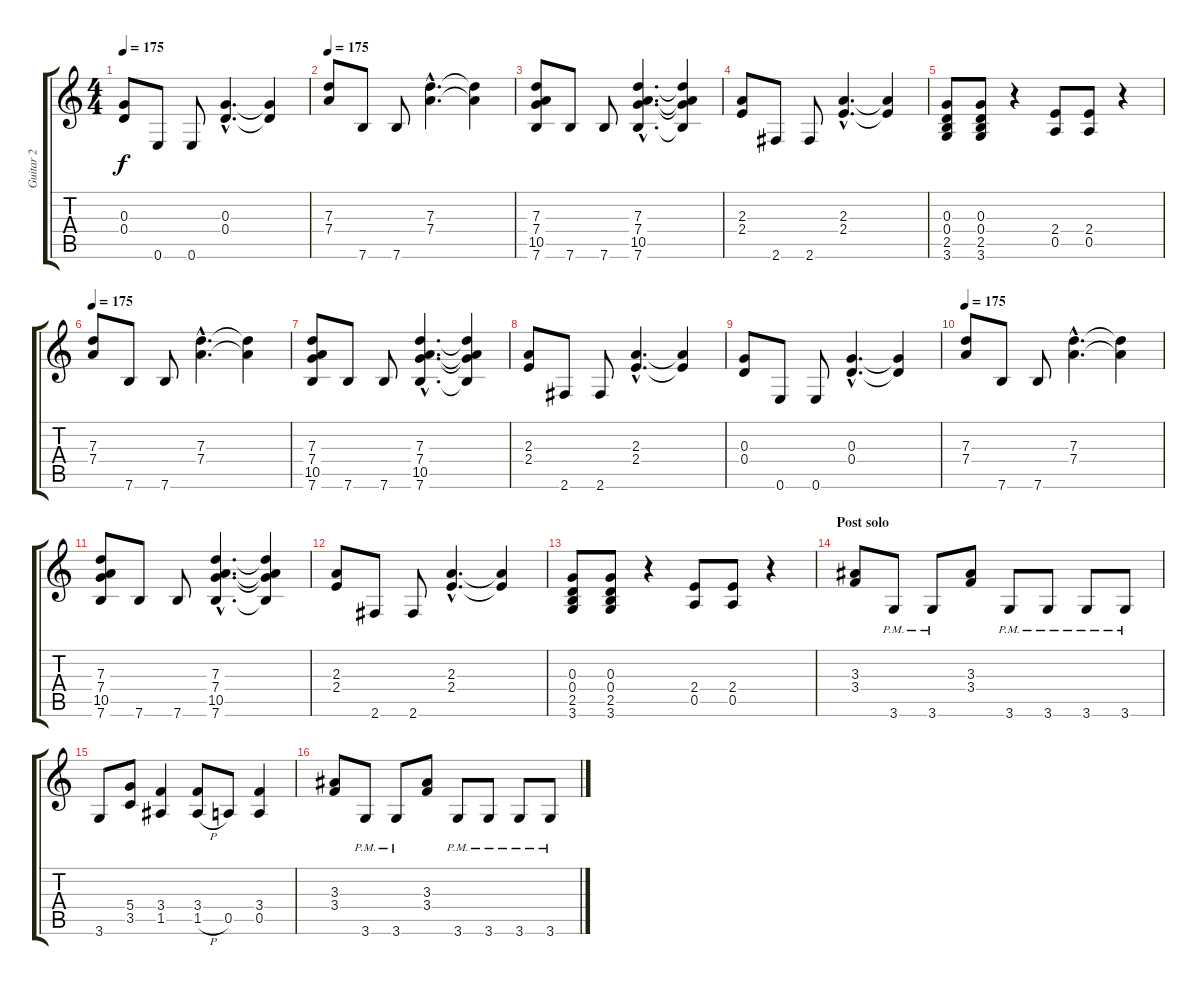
\track ("Guitar 2" "Guitar 2") {instrument distortionguitar}
\staff {score tabs}
\tuning (E4 B3 G3 D3 A2 E2) {hide}
\ts (4 4)
\tempo 175
\clef g2
\ks c
(0.3 0.4).8{dy f} 0.6.8 0.6.8 (0.3{hac} 0.4{hac}).4{d} (0.3{t} 0.4{t}).4 |
\tempo 175
(7.3 7.4).8 7.6.8 7.6.8 (7.3{hac} 7.4{hac}).4{d} (7.3{t} 7.4{t}).4 |
(7.3 7.4 10.5 7.6).8 7.6.8 7.6.8 (7.3{hac} 7.4{hac} 10.5{hac} 7.6{hac}).4{d} (7.3{t} 7.4{t} 10.5{t} 7.6{t}).4 |
(2.3 2.4).8 2.6.8 2.6.8 (2.3{hac} 2.4{hac}).4{d} (2.3{t} 2.4{t}).4 |
(0.3 0.4 2.5 3.6).8 (0.3 0.4 2.5 3.6).8 r.4 (2.4 0.5).8 (2.4 0.5).8 r.4 |
\tempo 175
(7.3 7.4).8 7.6.8 7.6.8 (7.3{hac} 7.4{hac}).4{d} (7.3{t} 7.4{t}).4 |
(7.3 7.4 10.5 7.6).8 7.6.8 7.6.8 (7.3{hac} 7.4{hac} 10.5{hac} 7.6{hac}).4{d} (7.3{t} 7.4{t} 10.5{t} 7.6{t}).4 |
(2.3 2.4).8 2.6.8 2.6.8 (2.3{hac} 2.4{hac}).4{d} (2.3{t} 2.4{t}).4 |
(0.3 0.4).8 0.6.8 0.6.8 (0.3{hac} 0.4{hac}).4{d} (0.3{t} 0.4{t}).4 |
\tempo 175
(7.3 7.4).8 7.6.8 7.6.8 (7.3{hac} 7.4{hac}).4{d} (7.3{t} 7.4{t}).4 |
(7.3 7.4 10.5 7.6).8 7.6.8 7.6.8 (7.3{hac} 7.4{hac} 10.5{hac} 7.6{hac}).4{d} (7.3{t} 7.4{t} 10.5{t} 7.6{t}).4 |
(2.3 2.4).8 2.6.8 2.6.8 (2.3{hac} 2.4{hac}).4{d} (2.3{t} 2.4{t}).4 |
(0.3 0.4 2.5 3.6).8 (0.3 0.4 2.5 3.6).8 r.4 (2.4 0.5).8 (2.4 0.5).8 r.4 |
\section ("" "Post solo")
(3.3 3.4).8 3.6{pm}.8 3.6{pm}.8 (3.3 3.4).8 3.6{pm}.8 3.6{pm}.8 3.6{pm}.8 3.6{pm}.8 |
3.6.8 (5.4 3.5).8 (3.4 1.5).4 (3.4 1.5{h}).8 0.5.8 (3.4 0.5).4 |
(3.3 3.4).8 3.6{pm}.8 3.6{pm}.8 (3.3 3.4).8 3.6{pm}.8 3.6{pm}.8 3.6{pm}.8 3.6{pm}.8
